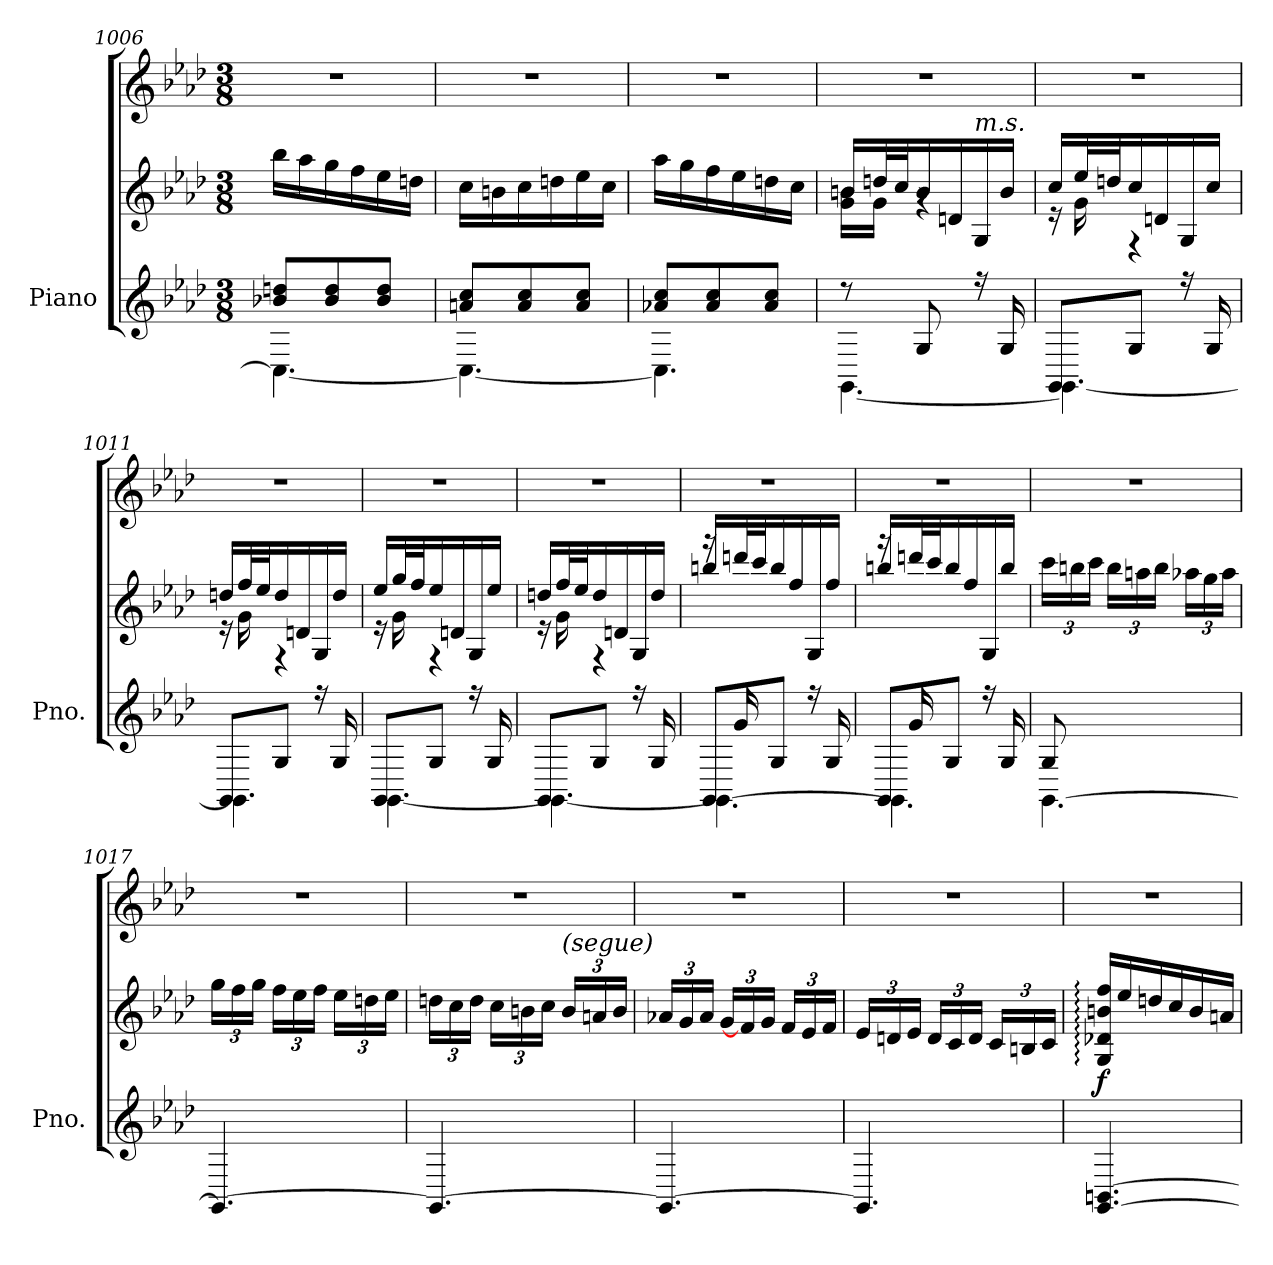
**kern	**kern	**kern	**dynam
*part1	*part1	*part1	*part1
*staff3	*staff2	*staff1	*staff1/2/3
*I"Piano	*	*	*
*I'Pno.	*	*	*
*clefG2	*clefG2	*clefG2	*
*k[b-e-a-d-]	*k[b-e-a-d-]	*k[b-e-a-d-]	*
*M3/8	*M3/8	*M3/8	*
=1006	=1006	=1006	=1006
*^	*	*	*
8b-X/ 8ddn/L	4.C\_	16bb-\LL	4.r	.
.	.	16aa-\	.	.
8b-/ 8dd/	.	16gg\	.	.
.	.	16ff\	.	.
8b-/ 8dd/J	.	16ee-\	.	.
.	.	16ddn\JJ	.	.
=1007	=1007	=1007	=1007	=1007
8an/ 8cc/L	4.C\_	16cc\LL	4.r	.
.	.	16bn\	.	.
8a/ 8cc/	.	16cc\	.	.
.	.	16ddn\	.	.
8a/ 8cc/J	.	16ee-\	.	.
.	.	16cc\JJ	.	.
=1008	=1008	=1008	=1008	=1008
8a-X/ 8cc/L	4.C\]	16aa-\LL	4.r	.
.	.	16gg\	.	.
8a-/ 8cc/	.	16ff\	.	.
.	.	16ee-\	.	.
8a-/ 8cc/J	.	16ddn\	.	.
.	.	16cc\JJ	.	.
!!LO:LB:g=z
=1009	=1009	=1009	=1009	=1009
*	*	*^	*	*
8r	[4.GG\	16bn/LL	16g\ 16b\LL	4.r	.
.	.	32ddn/L	16g\JJ	.	.
.	.	32cc/J	.	.	.
8G/	.	16b/	4rg	.	.
.	.	16dn/	.	.	.
!	!	!LO:TX:a:i:t=m.s.	!	!	!
16r	.	16G/	.	.	.
16G/	.	16b/JJ	.	.	.
!!LO:PB:g=z
=1010	=1010	=1010	=1010	=1010	=1010
8GG/L	4.GG\_	16cc/LL	16r	4.r	.
.	.	32ee-/L	16g\	.	.
.	.	32ddn/J	.	.	.
8G/J	.	16cc/	4r	.	.
.	.	16dn/	.	.	.
16r	.	16G/	.	.	.
16G/	.	16cc/JJ	.	.	.
=1011	=1011	=1011	=1011	=1011	=1011
8GG/L	4.GG\]	16ddn/LL	16r	4.r	.
.	.	32ff/L	16g\	.	.
.	.	32ee-/J	.	.	.
8G/J	.	16dd/	4r	.	.
.	.	16dn/	.	.	.
16r	.	16G/	.	.	.
16G/	.	16dd/JJ	.	.	.
=1012	=1012	=1012	=1012	=1012	=1012
8GG/L	[4.GG\	16ee-/LL	16r	4.r	.
.	.	32gg/L	16g\	.	.
.	.	32ff/J	.	.	.
8G/J	.	16ee-/	4r	.	.
.	.	16dn/	.	.	.
16r	.	16G/	.	.	.
16G/	.	16ee-/JJ	.	.	.
=1013	=1013	=1013	=1013	=1013	=1013
8GG/L	4.GG\_	16ddn/LL	16r	4.r	.
.	.	32ff/L	16g\	.	.
.	.	32ee-/J	.	.	.
8G/J	.	16dd/	4r	.	.
.	.	16dn/	.	.	.
16r	.	16G/	.	.	.
16G/	.	16dd/JJ	.	.	.
=1014	=1014	=1014	=1014	=1014	=1014
*	*^	*	*	*	*
8GG/L	16ryy	4.GG\_	16bbn/LL	16rggg	4.r	.
.	16g/	.	32dddn/L	4ryy	.	.
.	.	.	32ccc/J	.	.	.
8G/J	4ryy	.	16bb/	.	.	.
.	.	.	16ff/	.	.	.
16r	.	.	16G/	.	.	.
16G/	.	.	16ff/JJ	16ryy	.	.
!!LO:PB:g=z
=1015	=1015	=1015	=1015	=1015	=1015	=1015
8GG/L	16ryy	4.GG\]	16bbn/LL	16rggg	4.r	.
.	16g/	.	32dddn/L	4ryy	.	.
.	.	.	32ccc/J	.	.	.
8G/J	4ryy	.	16bb/	.	.	.
.	.	.	16ff/	.	.	.
16r	.	.	16G/	.	.	.
16G/	.	.	16bb/JJ	16ryy	.	.
*	*v	*v	*	*	*	*
*	*	*v	*v	*	*
=1016	=1016	=1016	=1016	=1016
*	*	*Xbrackettup	*	*
[4.GG\	8G/	24ccc\LL	4.r	.
.	.	24bbn\	.	.
.	.	24ccc\JJ	.	.
.	4ryy	24bb\LL	.	.
.	.	24aan\	.	.
.	.	24bb\JJ	.	.
.	.	24aa-X\LL	.	.
.	.	24gg\	.	.
.	.	24aa-\JJ	.	.
=1017	=1017	=1017	=1017	=1017
4.GG/_	4.ryy	24gg\LL	4.r	.
.	.	24ff\	.	.
.	.	24gg\JJ	.	.
.	.	24ff\LL	.	.
.	.	24ee-\	.	.
.	.	24ff\JJ	.	.
.	.	24ee-\LL	.	.
.	.	24ddn\	.	.
.	.	24ee-\JJ	.	.
=1018	=1018	=1018	=1018	=1018
4.GG/_	4.ryy	24ddn\LL	4.r	.
.	.	24cc\	.	.
.	.	24dd\JJ	.	.
.	.	24cc\LL	.	.
.	.	24bn\	.	.
.	.	24cc\JJ	.	.
!	!	!LO:TX:a:i:t=(segue)	!	!
.	.	24b/LL	.	.
.	.	24an/	.	.
.	.	24b/JJ	.	.
!!LO:LB:g=z
=1019	=1019	=1019	=1019	=1019
4.GG/_	4.ryy	24a-X/LL	4.r	.
.	.	24g/	.	.
.	.	24a-/JJ	.	.
.	.	24g/LL	.	.
.	.	24f/]	.	.
.	.	24g/JJ	.	.
.	.	24f/LL	.	.
.	.	24e-/	.	.
.	.	24f/JJ	.	.
!!LO:LB:g=z
=1020	=1020	=1020	=1020	=1020
4.GG/]	4.ryy	24e-/LL	4.r	.
.	.	24dn/	.	.
.	.	24e-/JJ	.	.
.	.	24d/LL	.	.
.	.	24c/	.	.
.	.	24d/JJ	.	.
.	.	24c/LL	.	.
.	.	24Bn/	.	.
.	.	24c/JJ	.	.
=1021	=1021	=1021	=1021	=1021
!	!	!	!	!LO:DY:b=2
[4.GG/ [4.BBn/	4.ryy	16G/: 16d-X/: 16bn/: 16ff/:LL	4.r	f
.	.	16ee-/	.	.
.	.	16ddn/	.	.
.	.	16cc/	.	.
.	.	16b/	.	.
.	.	16an/JJ	.	.
*v	*v	*	*	*
=	=	=	=
*-	*-	*-	*-
